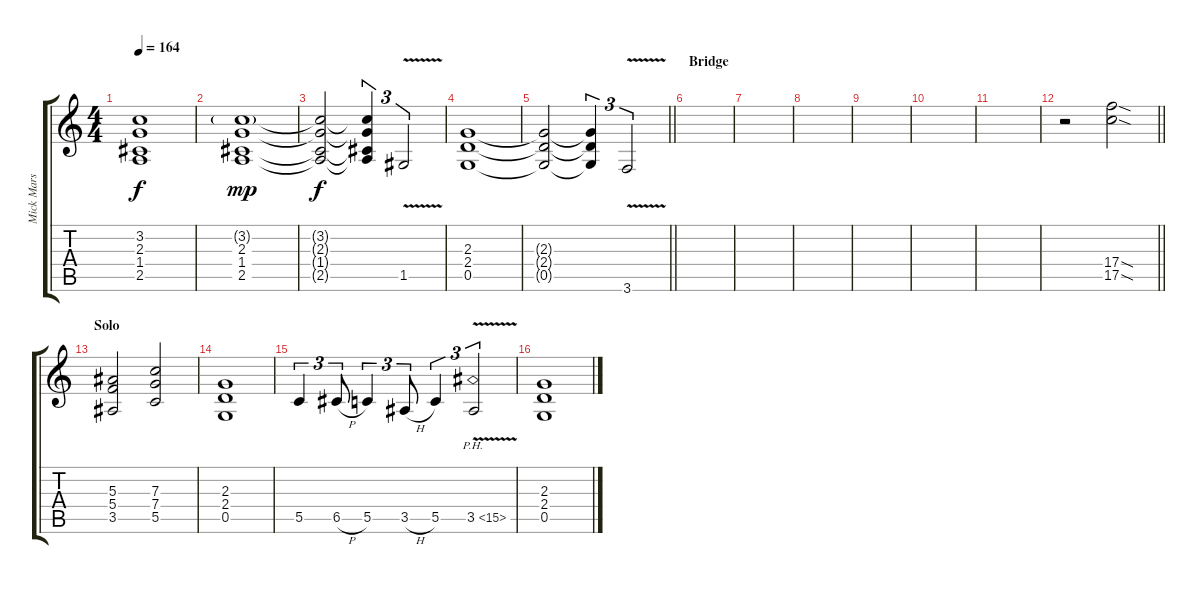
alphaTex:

\track ("Mick Mars" "Mick Mars") {instrument distortionguitar}
\staff {score tabs}
\tuning (D4 A3 F3 C3 G2 D2) {hide}
\ts (4 4)
\tempo 164
\clef g2
\ks c
(3.2{t} 2.3{t} 1.4{t} 2.5{t}).1{dy f} |
(3.2{g} 2.3 1.4 2.5).1{dy mp} |
(3.2{t} 2.3{t} 1.4{t} 2.5{t}).2{dy f} (3.2{t} 2.3{t} 1.4{t} 2.5{t}).4{tu (3 2)} 1.5{v}.2{tu (3 2)} |
(2.3 2.4 0.5).1 |
\barLineRight lightlight
(2.3{t} 2.4{t} 0.5{t}).2 (2.3{t} 2.4{t} 0.5{t}).4{tu (3 2)} 3.6{v}.2{tu (3 2)} |
\section ("" "Bridge")
|
|
|
|
|
|
\barLineRight lightlight
r.2 (17.4{sod} 17.5{sod}).2 |
\section ("" "Solo")
(5.3 5.4 3.5).2 (7.3 7.4 5.5).2 |
(2.3 2.4 0.5).1 |
5.5.4{tu (3 2)} 6.5{h}.8{tu (3 2)} 5.5.4{tu (3 2)} 3.5{h}.8{tu (3 2)} 5.5.4{tu (3 2)} 3.5{ph 12 v}.2{tu (3 2)} |
(2.3 2.4 0.5).1
